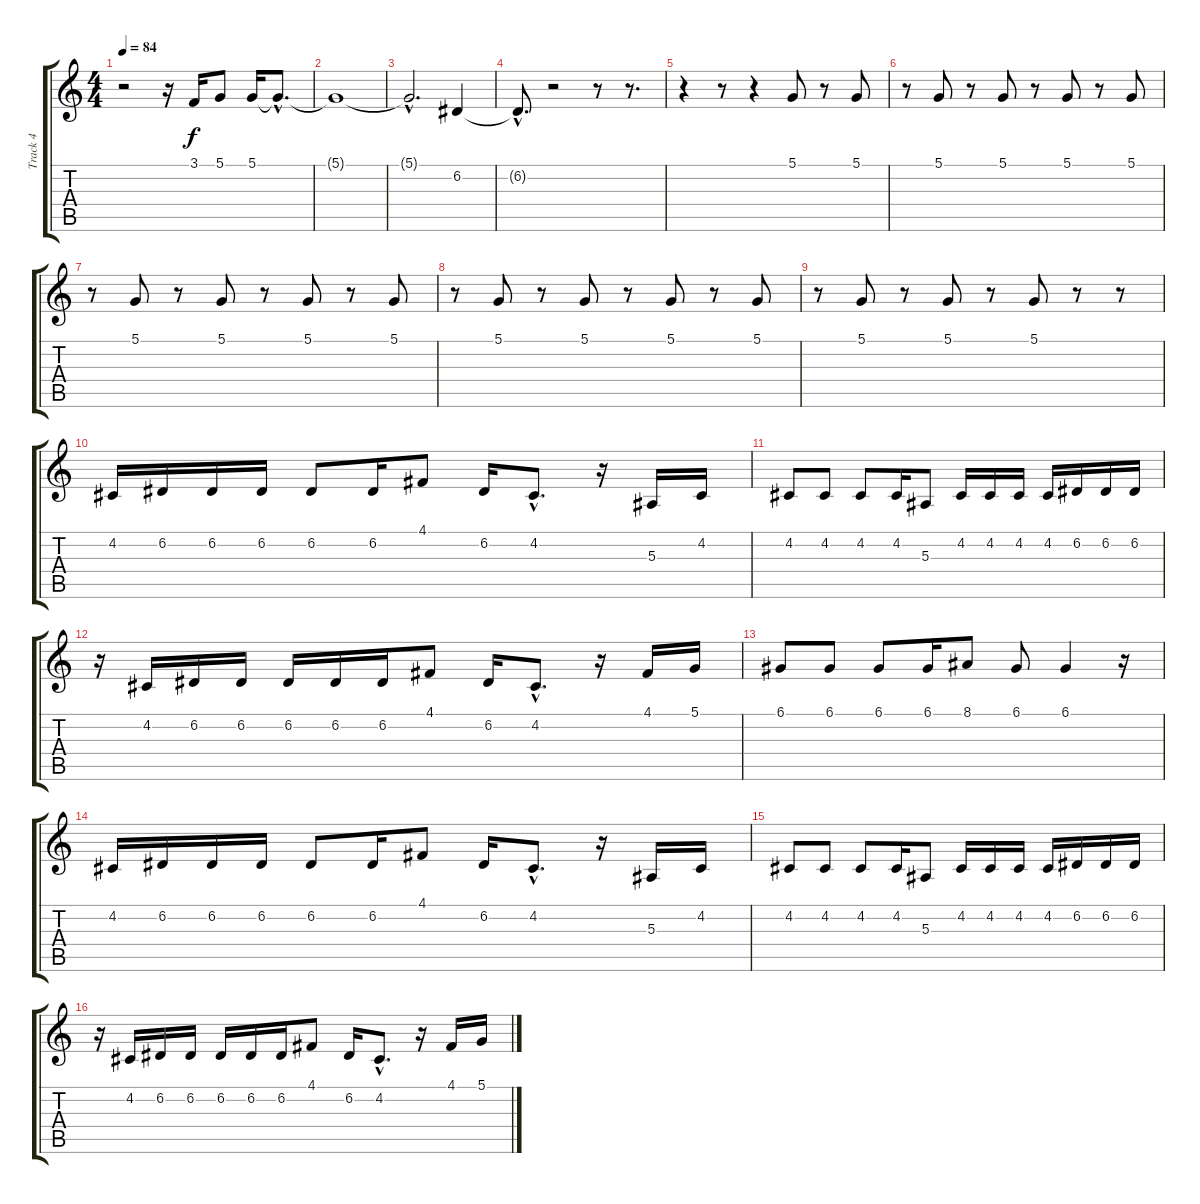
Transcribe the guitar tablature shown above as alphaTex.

\track ("Track 4" "Track 4") {instrument lead1square}
\staff {score tabs}
\tuning (D4 A3 F3 C3 G2 C2) {hide}
\ts (4 4)
\tempo 84
\clef g2
\ks c
r.2{dy f instrument lead1square} r.16 3.1.16 5.1.8 5.1.16 5.1{hac t}.8{d} |
5.1{t}.1 |
5.1{hac t}.2{d} 6.2.4 |
6.2{hac t}.8{d} r.2 r.8 r.8{d} |
r.4 r.8 r.4 5.1.8 r.8 5.1.8 |
r.8 5.1.8 r.8 5.1.8 r.8 5.1.8 r.8 5.1.8 |
r.8 5.1.8 r.8 5.1.8 r.8 5.1.8 r.8 5.1.8 |
r.8 5.1.8 r.8 5.1.8 r.8 5.1.8 r.8 5.1.8 |
r.8 5.1.8 r.8 5.1.8 r.8 5.1.8 r.8 r.8 |
4.2.16 6.2.16 6.2.16 6.2.16 6.2.8 6.2.16 4.1.8 6.2.16 4.2{hac}.8{d} r.16 5.3.16 4.2.16 |
4.2.8 4.2.8 4.2.8 4.2.16 5.3.8 4.2.16 4.2.16 4.2.16 4.2.16 6.2.16 6.2.16 6.2.16 |
r.16 4.2.16 6.2.16 6.2.16 6.2.16 6.2.16 6.2.16 4.1.8 6.2.16 4.2{hac}.8{d} r.16 4.1.16 5.1.16 |
6.1.8 6.1.8 6.1.8 6.1.16 8.1.8 6.1.8 6.1.4 r.16 |
4.2.16 6.2.16 6.2.16 6.2.16 6.2.8 6.2.16 4.1.8 6.2.16 4.2{hac}.8{d} r.16 5.3.16 4.2.16 |
4.2.8 4.2.8 4.2.8 4.2.16 5.3.8 4.2.16 4.2.16 4.2.16 4.2.16 6.2.16 6.2.16 6.2.16 |
r.16 4.2.16 6.2.16 6.2.16 6.2.16 6.2.16 6.2.16 4.1.8 6.2.16 4.2{hac}.8{d} r.16 4.1.16 5.1.16
